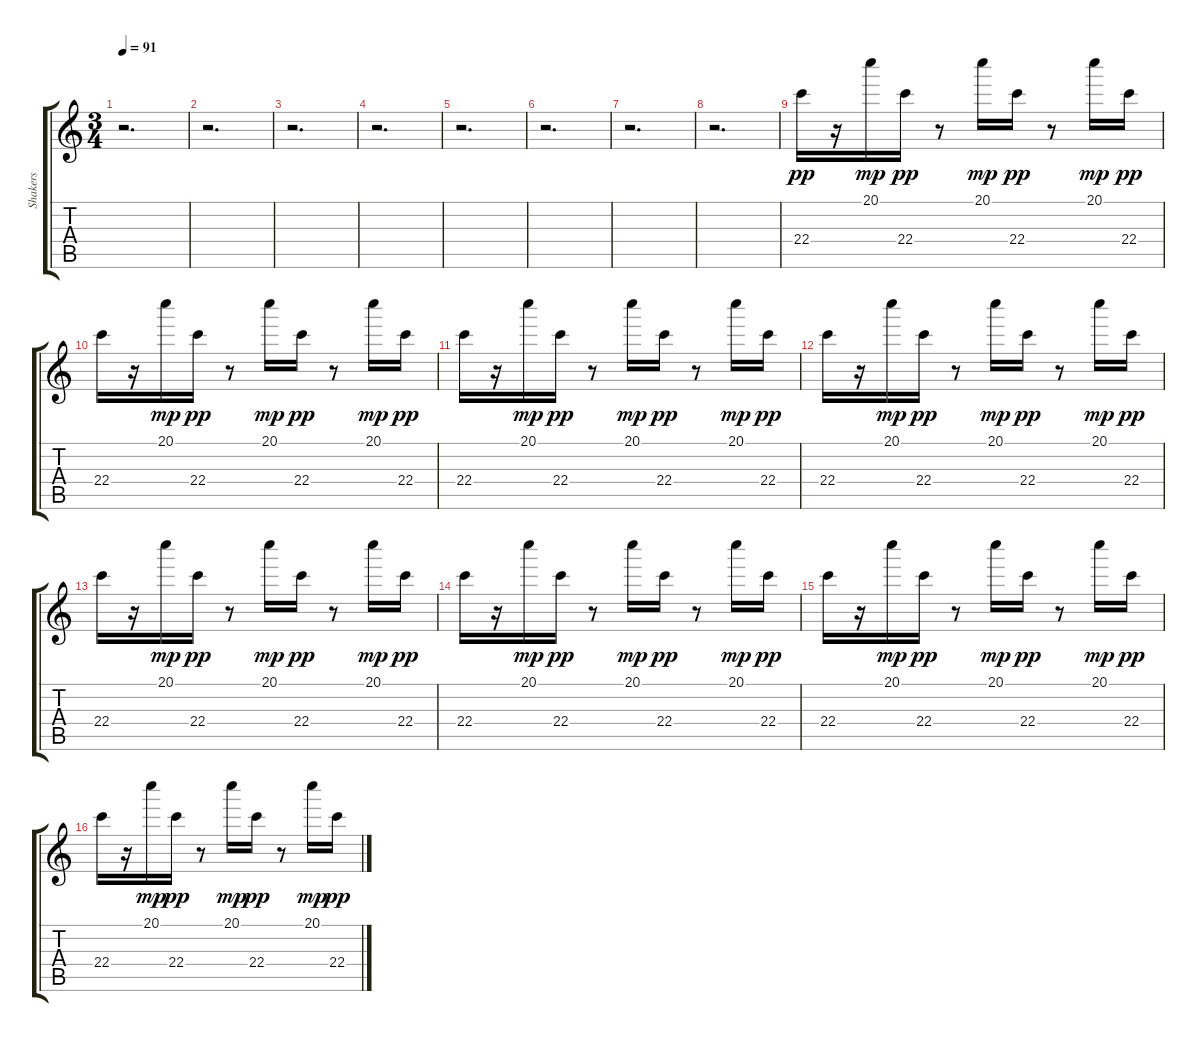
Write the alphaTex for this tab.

\track ("Shakers" "Shakers") {mute instrument acousticguitarsteel}
\staff {score tabs}
\tuning (E4 B3 G3 D3 A2 E2) {hide}
\ts (3 4)
\tempo 91
\clef g2
\ks c
r.2{d dy pp} |
r.2{d} |
r.2{d} |
r.2{d} |
r.2{d} |
r.2{d} |
r.2{d} |
r.2{d} |
22.4.16 r.16 20.1.16{dy mp} 22.4.16{dy pp} r.8 20.1.16{dy mp} 22.4.16{dy pp} r.8 20.1.16{dy mp} 22.4.16{dy pp} |
22.4.16 r.16 20.1.16{dy mp} 22.4.16{dy pp} r.8 20.1.16{dy mp} 22.4.16{dy pp} r.8 20.1.16{dy mp} 22.4.16{dy pp} |
22.4.16 r.16 20.1.16{dy mp} 22.4.16{dy pp} r.8 20.1.16{dy mp} 22.4.16{dy pp} r.8 20.1.16{dy mp} 22.4.16{dy pp} |
22.4.16 r.16 20.1.16{dy mp} 22.4.16{dy pp} r.8 20.1.16{dy mp} 22.4.16{dy pp} r.8 20.1.16{dy mp} 22.4.16{dy pp} |
22.4.16 r.16 20.1.16{dy mp} 22.4.16{dy pp} r.8 20.1.16{dy mp} 22.4.16{dy pp} r.8 20.1.16{dy mp} 22.4.16{dy pp} |
22.4.16 r.16 20.1.16{dy mp} 22.4.16{dy pp} r.8 20.1.16{dy mp} 22.4.16{dy pp} r.8 20.1.16{dy mp} 22.4.16{dy pp} |
22.4.16 r.16 20.1.16{dy mp} 22.4.16{dy pp} r.8 20.1.16{dy mp} 22.4.16{dy pp} r.8 20.1.16{dy mp} 22.4.16{dy pp} |
22.4.16 r.16 20.1.16{dy mp} 22.4.16{dy pp} r.8 20.1.16{dy mp} 22.4.16{dy pp} r.8 20.1.16{dy mp} 22.4.16{dy pp}
